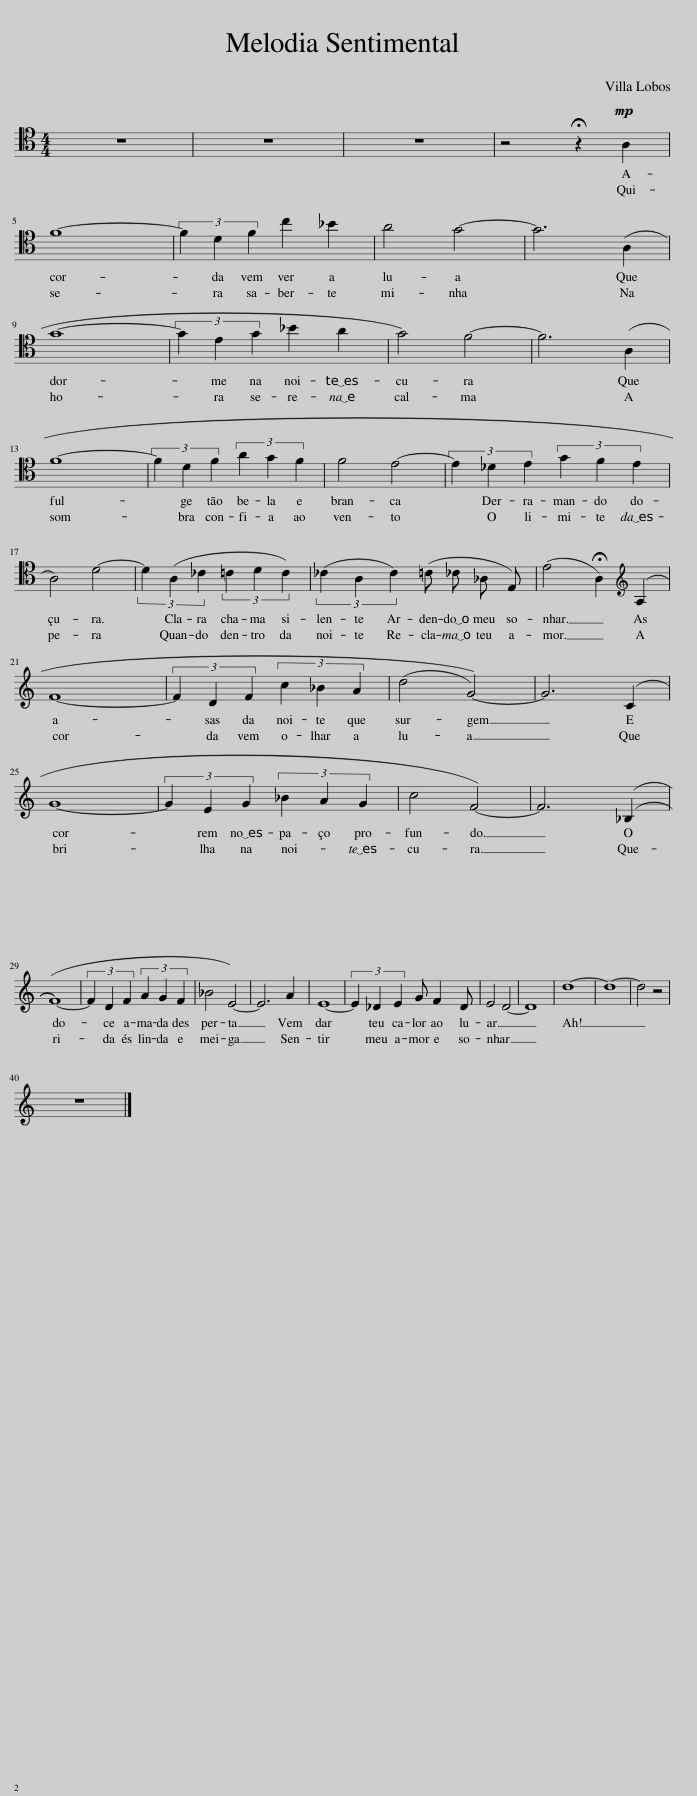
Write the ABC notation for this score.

X:1
L:1/8
M:4/4
I:linebreak $
K:C
V:1 tenor
V:1
 z8 | z8 | z8 | z4 !fermata!z2!mp! A,2 |$ F8- | %5
 (3F2 D2 F2 c2 _B2 | A4 G4- | G6 (A,2 |$ G8- | (3G2 E2 G2 _B2 A2 | %10
 G4) F4- | F6 (A,2 |$ F8- | (3F2 D2 F2 (3A2 G2 F2 | F4 E4- | %15
 (3E2 _D2 E2 (3G2 F2 E2 |$ A,4) D4- | (3D2 (A,2 _C2 (3=C2 D2 C2) | (3(_C2 A,2 C2) (=C _C _A, E,) |!mf! (E4 !fermata!A,2)[K:treble] (A,2 |$ %20
 F8- | (3F2 D2 F2 (3c2 _B2 A2 | (d4 G4-)) | G6 (C2 |$ G8- | %25
 (3G2 E2 G2 (3_B2 A2 G2 | c4 F4-) | F6 ((_B,2 |$ (F8-)) | (3F2 D2 F2 (3A2 G2 F2 | %30
 _B4 E4-) | E6 A2 | E8- | (3E2 _D2 E2 G F2 D | E4 D4- | %35
 D8 | d8- | d8- | d4 z4 |$ z8 |] %40
